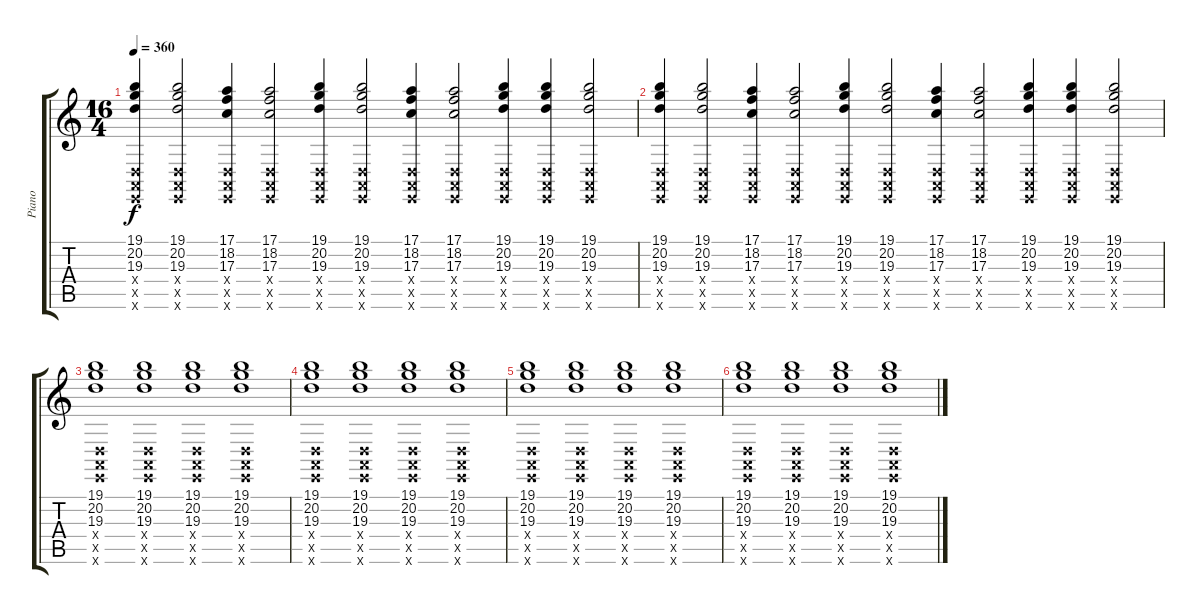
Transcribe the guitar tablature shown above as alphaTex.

\track ("Piano" "Piano") {instrument churchorgan}
\staff {score tabs}
\tuning (E4 B3 G3 D3 A2 E2) {hide}
\ts (16 4)
\tempo 360
\clef g2
\ks c
(19.1 20.2 19.3 0.4{x} 0.5{x} 0.6{x}).4{dy f} (19.1 20.2 19.3 0.4{x} 0.5{x} 0.6{x}).2 (17.1 18.2 17.3 0.4{x} 0.5{x} 0.6{x}).4 (17.1 18.2 17.3 0.4{x} 0.5{x} 0.6{x}).2 (19.1 20.2 19.3 0.4{x} 0.5{x} 0.6{x}).4 (19.1 20.2 19.3 0.4{x} 0.5{x} 0.6{x}).2 (17.1 18.2 17.3 0.4{x} 0.5{x} 0.6{x}).4 (17.1 18.2 17.3 0.4{x} 0.5{x} 0.6{x}).2 (19.1 20.2 19.3 0.4{x} 0.5{x} 0.6{x}).4 (19.1 20.2 19.3 0.4{x} 0.5{x} 0.6{x}).4 (19.1 20.2 19.3 0.4{x} 0.5{x} 0.6{x}).2 |
(19.1 20.2 19.3 0.4{x} 0.5{x} 0.6{x}).4 (19.1 20.2 19.3 0.4{x} 0.5{x} 0.6{x}).2 (17.1 18.2 17.3 0.4{x} 0.5{x} 0.6{x}).4 (17.1 18.2 17.3 0.4{x} 0.5{x} 0.6{x}).2 (19.1 20.2 19.3 0.4{x} 0.5{x} 0.6{x}).4 (19.1 20.2 19.3 0.4{x} 0.5{x} 0.6{x}).2 (17.1 18.2 17.3 0.4{x} 0.5{x} 0.6{x}).4 (17.1 18.2 17.3 0.4{x} 0.5{x} 0.6{x}).2 (19.1 20.2 19.3 0.4{x} 0.5{x} 0.6{x}).4 (19.1 20.2 19.3 0.4{x} 0.5{x} 0.6{x}).4 (19.1 20.2 19.3 0.4{x} 0.5{x} 0.6{x}).2 |
(19.1 20.2 19.3 0.4{x} 0.5{x} 0.6{x}).1 (19.1 20.2 19.3 0.4{x} 0.5{x} 0.6{x}).1 (19.1 20.2 19.3 0.4{x} 0.5{x} 0.6{x}).1 (19.1 20.2 19.3 0.4{x} 0.5{x} 0.6{x}).1 |
(19.1 20.2 19.3 0.4{x} 0.5{x} 0.6{x}).1 (19.1 20.2 19.3 0.4{x} 0.5{x} 0.6{x}).1 (19.1 20.2 19.3 0.4{x} 0.5{x} 0.6{x}).1 (19.1 20.2 19.3 0.4{x} 0.5{x} 0.6{x}).1 |
(19.1 20.2 19.3 0.4{x} 0.5{x} 0.6{x}).1 (19.1 20.2 19.3 0.4{x} 0.5{x} 0.6{x}).1 (19.1 20.2 19.3 0.4{x} 0.5{x} 0.6{x}).1 (19.1 20.2 19.3 0.4{x} 0.5{x} 0.6{x}).1 |
(19.1 20.2 19.3 0.4{x} 0.5{x} 0.6{x}).1 (19.1 20.2 19.3 0.4{x} 0.5{x} 0.6{x}).1 (19.1 20.2 19.3 0.4{x} 0.5{x} 0.6{x}).1 (19.1 20.2 19.3 0.4{x} 0.5{x} 0.6{x}).1
